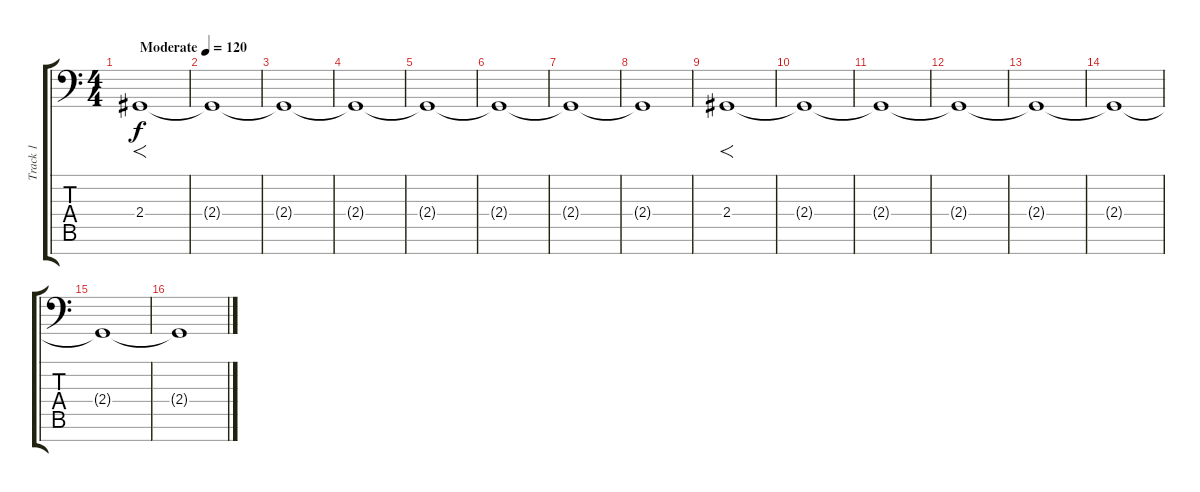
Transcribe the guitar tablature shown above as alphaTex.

\track ("Track 1" "Track 1") {instrument stringensemble1}
\staff {score tabs}
\tuning (Ab3 Eb3 B2 Gb2 Db2 Ab1 Db1) {hide}
\ts (4 4)
\tempo (120 "Moderate")
\clef f4
\ks c
2.4.1{f dy f instrument stringensemble1} |
2.4{t}.1 |
2.4{t}.1 |
2.4{t}.1 |
2.4{t}.1 |
2.4{t}.1 |
2.4{t}.1 |
2.4{t}.1 |
2.4.1{f} |
2.4{t}.1 |
2.4{t}.1 |
2.4{t}.1 |
2.4{t}.1 |
2.4{t}.1 |
2.4{t}.1 |
2.4{t}.1
